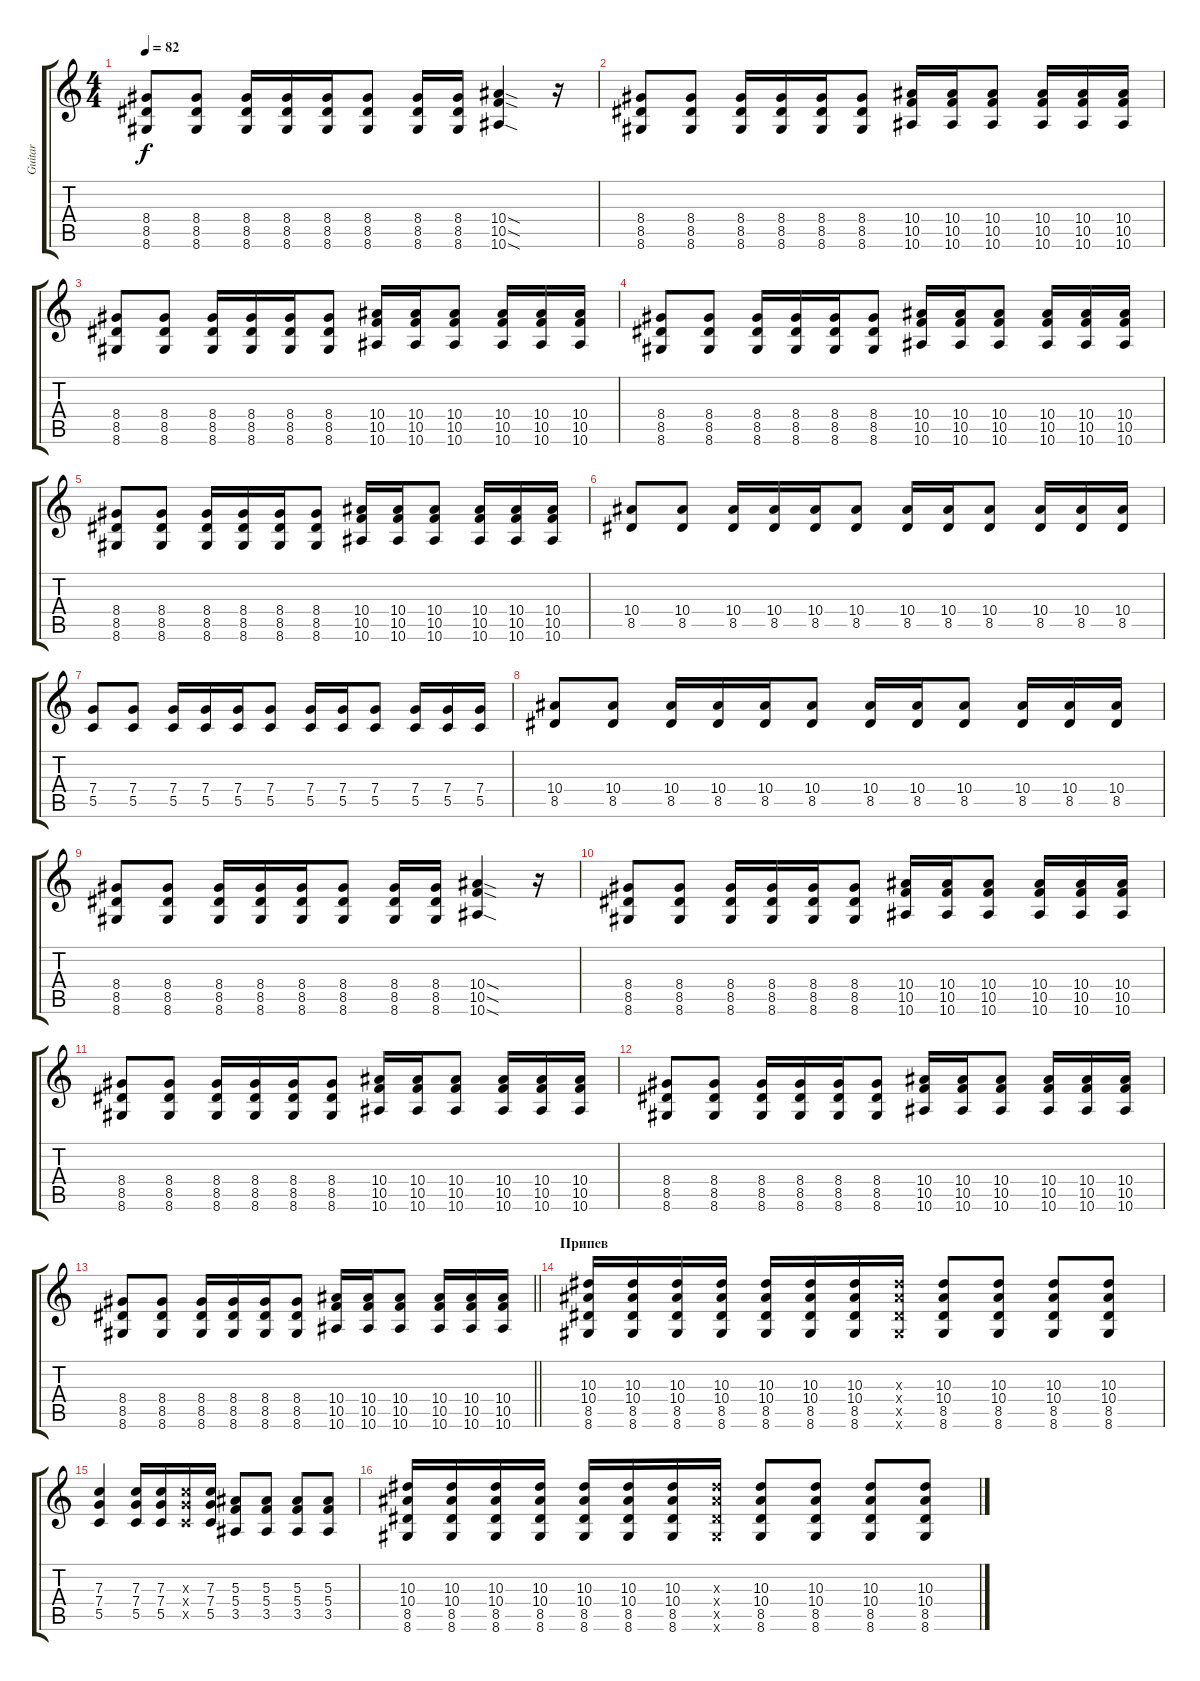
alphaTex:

\track ("Guitar" "Guitar") {instrument electricguitarclean}
\staff {score tabs}
\tuning (D4 A3 F3 C3 G2 C2) {hide}
\ts (4 4)
\tempo 82
\clef g2
\ks c
(8.4 8.5 8.6).8{dy f} (8.4 8.5 8.6).8 (8.4 8.5 8.6).16 (8.4 8.5 8.6).16 (8.4 8.5 8.6).16 (8.4 8.5 8.6).8 (8.4 8.5 8.6).16 (8.4 8.5 8.6).16 (10.4{sod} 10.5{sod} 10.6{sod}).4{instrument distortionguitar} r.16 |
(8.4 8.5 8.6).8 (8.4 8.5 8.6).8 (8.4 8.5 8.6).16 (8.4 8.5 8.6).16 (8.4 8.5 8.6).16 (8.4 8.5 8.6).8 (10.4 10.5 10.6).16 (10.4 10.5 10.6).16 (10.4 10.5 10.6).8 (10.4 10.5 10.6).16 (10.4 10.5 10.6).16 (10.4 10.5 10.6).16 |
(8.4 8.5 8.6).8 (8.4 8.5 8.6).8 (8.4 8.5 8.6).16 (8.4 8.5 8.6).16 (8.4 8.5 8.6).16 (8.4 8.5 8.6).8 (10.4 10.5 10.6).16 (10.4 10.5 10.6).16 (10.4 10.5 10.6).8 (10.4 10.5 10.6).16 (10.4 10.5 10.6).16 (10.4 10.5 10.6).16 |
(8.4 8.5 8.6).8 (8.4 8.5 8.6).8 (8.4 8.5 8.6).16 (8.4 8.5 8.6).16 (8.4 8.5 8.6).16 (8.4 8.5 8.6).8 (10.4 10.5 10.6).16 (10.4 10.5 10.6).16 (10.4 10.5 10.6).8 (10.4 10.5 10.6).16 (10.4 10.5 10.6).16 (10.4 10.5 10.6).16 |
(8.4 8.5 8.6).8 (8.4 8.5 8.6).8 (8.4 8.5 8.6).16 (8.4 8.5 8.6).16 (8.4 8.5 8.6).16 (8.4 8.5 8.6).8 (10.4 10.5 10.6).16 (10.4 10.5 10.6).16 (10.4 10.5 10.6).8 (10.4 10.5 10.6).16 (10.4 10.5 10.6).16 (10.4 10.5 10.6).16 |
(10.4 8.5).8{instrument electricguitarclean} (10.4 8.5).8 (10.4 8.5).16 (10.4 8.5).16 (10.4 8.5).16 (10.4 8.5).8 (10.4 8.5).16 (10.4 8.5).16 (10.4 8.5).8 (10.4 8.5).16 (10.4 8.5).16 (10.4 8.5).16 |
(7.4 5.5).8 (7.4 5.5).8 (7.4 5.5).16 (7.4 5.5).16 (7.4 5.5).16 (7.4 5.5).8 (7.4 5.5).16 (7.4 5.5).16 (7.4 5.5).8 (7.4 5.5).16 (7.4 5.5).16 (7.4 5.5).16 |
(10.4 8.5).8 (10.4 8.5).8 (10.4 8.5).16 (10.4 8.5).16 (10.4 8.5).16 (10.4 8.5).8 (10.4 8.5).16 (10.4 8.5).16 (10.4 8.5).8 (10.4 8.5).16 (10.4 8.5).16 (10.4 8.5).16 |
(8.4 8.5 8.6).8 (8.4 8.5 8.6).8 (8.4 8.5 8.6).16 (8.4 8.5 8.6).16 (8.4 8.5 8.6).16 (8.4 8.5 8.6).8 (8.4 8.5 8.6).16 (8.4 8.5 8.6).16 (10.4{sod} 10.5{sod} 10.6{sod}).4{instrument distortionguitar} r.16 |
(8.4 8.5 8.6).8 (8.4 8.5 8.6).8 (8.4 8.5 8.6).16 (8.4 8.5 8.6).16 (8.4 8.5 8.6).16 (8.4 8.5 8.6).8 (10.4 10.5 10.6).16 (10.4 10.5 10.6).16 (10.4 10.5 10.6).8 (10.4 10.5 10.6).16 (10.4 10.5 10.6).16 (10.4 10.5 10.6).16 |
(8.4 8.5 8.6).8 (8.4 8.5 8.6).8 (8.4 8.5 8.6).16 (8.4 8.5 8.6).16 (8.4 8.5 8.6).16 (8.4 8.5 8.6).8 (10.4 10.5 10.6).16 (10.4 10.5 10.6).16 (10.4 10.5 10.6).8 (10.4 10.5 10.6).16 (10.4 10.5 10.6).16 (10.4 10.5 10.6).16 |
(8.4 8.5 8.6).8 (8.4 8.5 8.6).8 (8.4 8.5 8.6).16 (8.4 8.5 8.6).16 (8.4 8.5 8.6).16 (8.4 8.5 8.6).8 (10.4 10.5 10.6).16 (10.4 10.5 10.6).16 (10.4 10.5 10.6).8 (10.4 10.5 10.6).16 (10.4 10.5 10.6).16 (10.4 10.5 10.6).16 |
\barLineRight lightlight
(8.4 8.5 8.6).8 (8.4 8.5 8.6).8 (8.4 8.5 8.6).16 (8.4 8.5 8.6).16 (8.4 8.5 8.6).16 (8.4 8.5 8.6).8 (10.4 10.5 10.6).16 (10.4 10.5 10.6).16 (10.4 10.5 10.6).8 (10.4 10.5 10.6).16 (10.4 10.5 10.6).16 (10.4 10.5 10.6).16 |
\section ("" "Припев")
(10.3 10.4 8.5 8.6).16{instrument distortionguitar} (10.3 10.4 8.5 8.6).16 (10.3 10.4 8.5 8.6).16 (10.3 10.4 8.5 8.6).16 (10.3 10.4 8.5 8.6).16 (10.3 10.4 8.5 8.6).16 (10.3 10.4 8.5 8.6).16 (10.3{x} 10.4{x} 8.5{x} 8.6{x}).16 (10.3 10.4 8.5 8.6).8 (10.3 10.4 8.5 8.6).8 (10.3 10.4 8.5 8.6).8 (10.3 10.4 8.5 8.6).8 |
(7.3 7.4 5.5).4 (7.3 7.4 5.5).16 (7.3 7.4 5.5).16 (7.3{x} 7.4{x} 5.5{x}).16 (7.3 7.4 5.5).16 (5.3 5.4 3.5).8 (5.3 5.4 3.5).8 (5.3 5.4 3.5).8 (5.3 5.4 3.5).8 |
(10.3 10.4 8.5 8.6).16 (10.3 10.4 8.5 8.6).16 (10.3 10.4 8.5 8.6).16 (10.3 10.4 8.5 8.6).16 (10.3 10.4 8.5 8.6).16 (10.3 10.4 8.5 8.6).16 (10.3 10.4 8.5 8.6).16 (10.3{x} 10.4{x} 8.5{x} 8.6{x}).16 (10.3 10.4 8.5 8.6).8 (10.3 10.4 8.5 8.6).8 (10.3 10.4 8.5 8.6).8 (10.3 10.4 8.5 8.6).8
